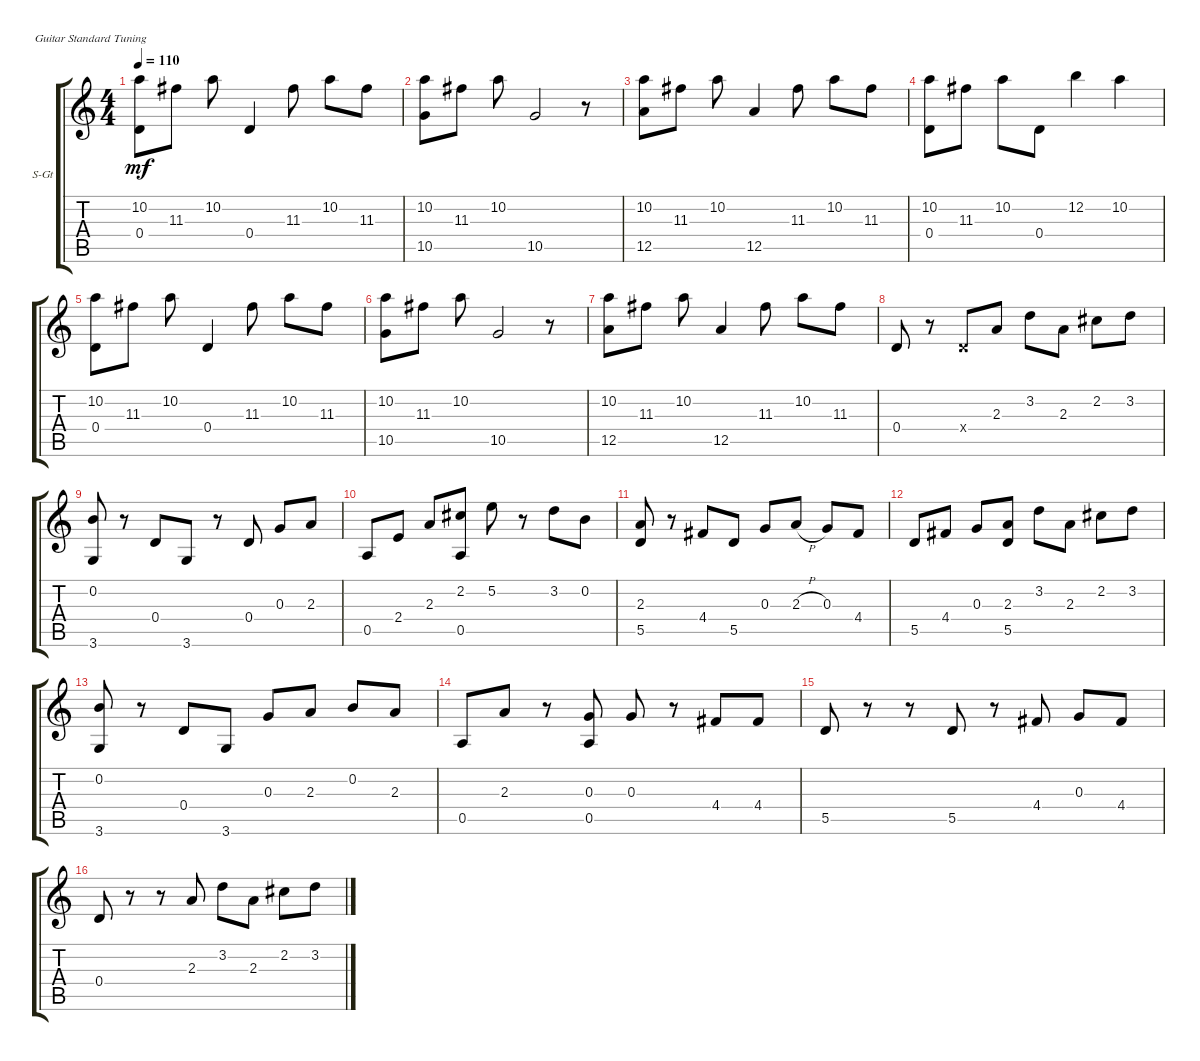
\defaultSystemsLayout 4
\bracketExtendMode groupsimilarinstruments
\firstSystemTrackNameOrientation horizontal
\otherSystemsTrackNameOrientation horizontal
\track ("Steel Guitar" "S-Gt") {instrument acousticguitarsteel}
\staff {score tabs}
\tuning (E4 B3 G3 D3 A2 E2)
\ts (4 4)
\tempo 110
\clef g2
\ks c
(0.4 10.2).8{dy mf instrument acousticguitarsteel} 11.3.8 10.2.8 0.4.4 11.3.8 10.2.8 11.3.8 |
(10.2 10.5).8 11.3.8 10.2.8 10.5.2 r.8 |
(10.2 12.5).8 11.3.8 10.2.8 12.5.4 11.3.8 10.2.8 11.3.8 |
(0.4 10.2).8 11.3.8 10.2.8 0.4.8 12.2.4 10.2.4 |
(0.4 10.2).8 11.3.8 10.2.8 0.4.4 11.3.8 10.2.8 11.3.8 |
(10.2 10.5).8 11.3.8 10.2.8 10.5.2 r.8 |
(10.2 12.5).8 11.3.8 10.2.8 12.5.4 11.3.8 10.2.8 11.3.8 |
0.4.8 r.8 0.4{x}.8 2.3.8 3.2.8 2.3.8 2.2.8 3.2.8 |
(0.2 3.6).8 r.8 0.4.8 3.6.8 r.8 0.4.8 0.3.8 2.3.8 |
0.5.8 2.4.8 2.3.8 (0.5 2.2).8 5.2.8 r.8 3.2.8 0.2.8 |
(5.5 2.3).8 r.8 4.4.8 5.5.8 0.3.8 2.3{h}.8 0.3.8 4.4.8 |
5.5.8 4.4.8 0.3.8 (2.3 5.5).8 3.2.8 2.3.8 2.2.8 3.2.8 |
(0.2 3.6).8 r.8 0.4.8 3.6.8 0.3.8 2.3.8 0.2.8 2.3.8 |
0.5.8 2.3.8 r.8 (0.5 0.3).8 0.3.8 r.8 4.4.8 4.4.8 |
5.5.8 r.8 r.8 5.5.8 r.8 4.4.8 0.3.8 4.4.8 |
0.4.8 r.8 r.8 2.3.8 3.2.8 2.3.8 2.2.8 3.2.8
